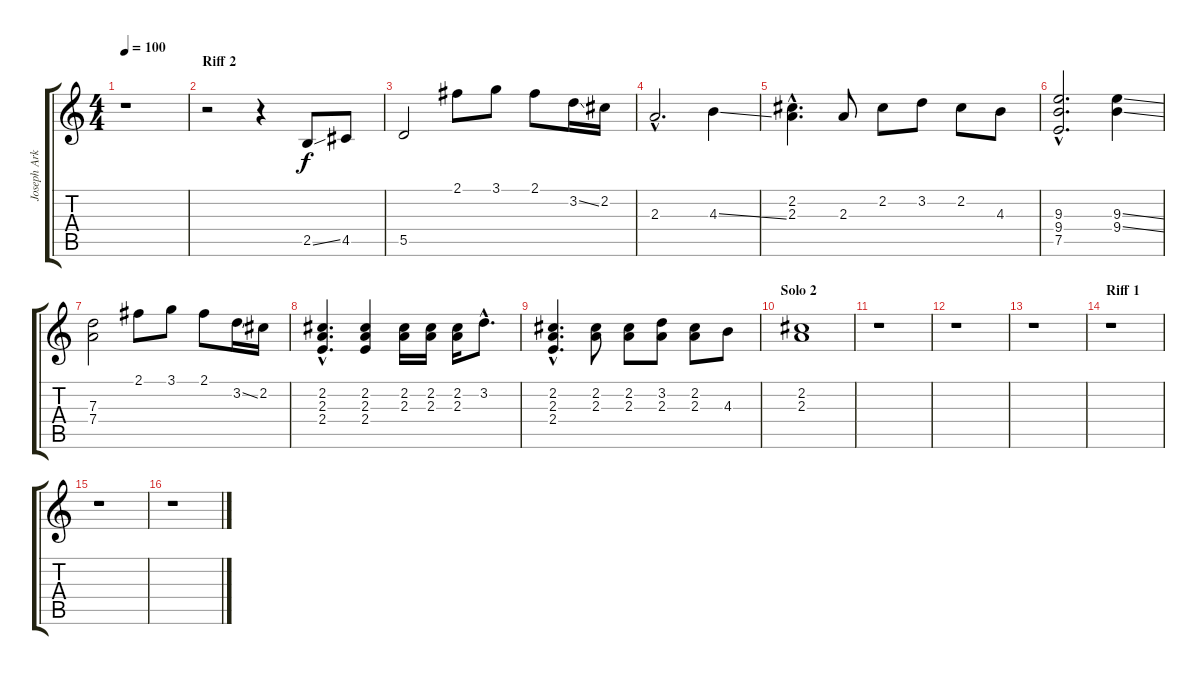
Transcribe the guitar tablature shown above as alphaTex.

\track ("Joseph Arkansas" "Joseph Ark") {instrument acousticguitarsteel}
\staff {score tabs}
\tuning (E4 B3 G3 D3 A2 E2) {hide}
\ts (4 4)
\tempo 100
\clef g2
\ks c
r.1{dy f} |
\section ("" "Riff 2")
r.2 r.4 2.5{ss}.8 4.5.8 |
5.5.2 2.1.8 3.1.8 2.1.8 3.2{ss}.16 2.2.16 |
2.3{hac}.2{d} 4.3{ss}.4 |
(2.2{hac} 2.3{hac}).4{d} 2.3.8 2.2.8 3.2.8 2.2.8 4.3.8 |
(9.3{hac} 9.4{hac} 7.5{hac}).2{d} (9.3{ss} 9.4{ss}).4 |
(7.3 7.4).2 2.1.8 3.1.8 2.1.8 3.2{ss}.16 2.2.16 |
(2.2{hac} 2.3{hac} 2.4{hac}).4{d} (2.2 2.3 2.4).4 (2.2 2.3).16 (2.2 2.3).16 (2.2 2.3).16 3.2{hac}.8{d} |
(2.2{hac} 2.3{hac} 2.4{hac}).4{d} (2.2 2.3).8 (2.2 2.3).8 (3.2 2.3).8 (2.2 2.3).8 4.3.8 |
\section ("" "Solo 2")
(2.2 2.3).1 |
r.1 |
r.1 |
r.1 |
\section ("" "Riff 1")
r.1 |
r.1 |
r.1
